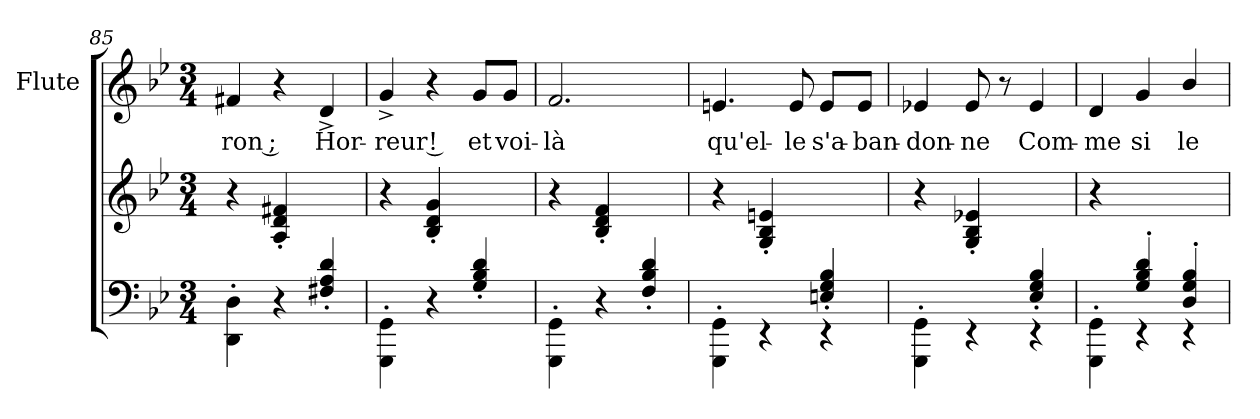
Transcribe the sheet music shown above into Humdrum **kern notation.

**kern	**kern	**kern	**text
*part3	*part2	*part1	*part1
*staff3	*staff2	*staff1	*staff1
*	*	*I"Flute	*
*	*	*I'Flu	*
*clefF4	*clefG2	*clefG2	*
*k[b-e-]	*k[b-e-]	*k[b-e-]	*
*B-:	*B-:	*B-:	*
*M3/4	*M3/4	*M3/4	*
=85	=85	=85	=85
!	!	!	!LO:LY:b
4DD\'> 4D\'>	4r	4f#X/	-ron ;
4r	4A/'> 4d/'> 4f#X/'>	4r	.
!	!	!	!LO:LY:b
4F#X/'> 4A/'> 4d/'>	4ryy	4d^>/	Hor-
=86	=86	=86	=86
!	!	!	!LO:LY:b
4GGG\'> 4GG\'>	4r	4g^>/	-reur !
4r	4B-/'> 4d/'> 4g/'>	4r	.
!	!	!	!LO:LY:b
4G/'> 4B-/'> 4d/'>	4ryy	8g/L	et
!	!	!	!LO:LY:b
.	.	8g/J	voi-
!!LO:LB:g=z
=87	=87	=87	=87
!	!	!	!LO:LY:b
4GGG\'> 4GG\'>	4r	2.f/	-là
4r	4B-/'> 4d/'> 4f/'>	.	.
4F/'> 4B-/'> 4d/'>	4ryy	.	.
=88	=88	=88	=88
*^	*	*	*
!	!	!	!	!LO:LY:b
4GGG\'> 4GG\'>	4ryy	4r	4.en/	qu'el-
4rEE	4ryy	4G/'> 4B-/'> 4en/'>	.	.
!	!	!	!	!LO:LY:b
.	.	.	8e/	-le
!	!	!	!	!LO:LY:b
4rEE	4En/'> 4G/'> 4B-/'>	4ryy	8e/L	s'a-
!	!	!	!	!LO:LY:b
.	.	.	8e/J	-ban-
=89	=89	=89	=89	=89
!	!	!	!	!LO:LY:b
4GGG\'> 4GG\'>	4ryy	4r	4e-X/	-don-
!	!	!	!	!LO:LY:b
4rEE	4ryy	4G/'> 4B-/'> 4e-X/'>	8e-/	-ne
.	.	.	8r	.
!	!	!	!	!LO:LY:b
4rEE	4E-/'> 4G/'> 4B-/'>	4ryy	4e-/	Com-
=90	=90	=90	=90	=90
!	!	!	!	!LO:LY:b
4GGG\'> 4GG\'>	4ryy	4r	4d/	-me
!	!	!	!	!LO:LY:b
4G/'> 4B-/'> 4d/'>	4rEE	2ryy	4g/	si
!	!	!	!	!LO:LY:b
4D/'> 4G/'> 4B-/'>	4rEE	.	4b-/	le
*v	*v	*	*	*
=	=	=	=
*-	*-	*-	*-
